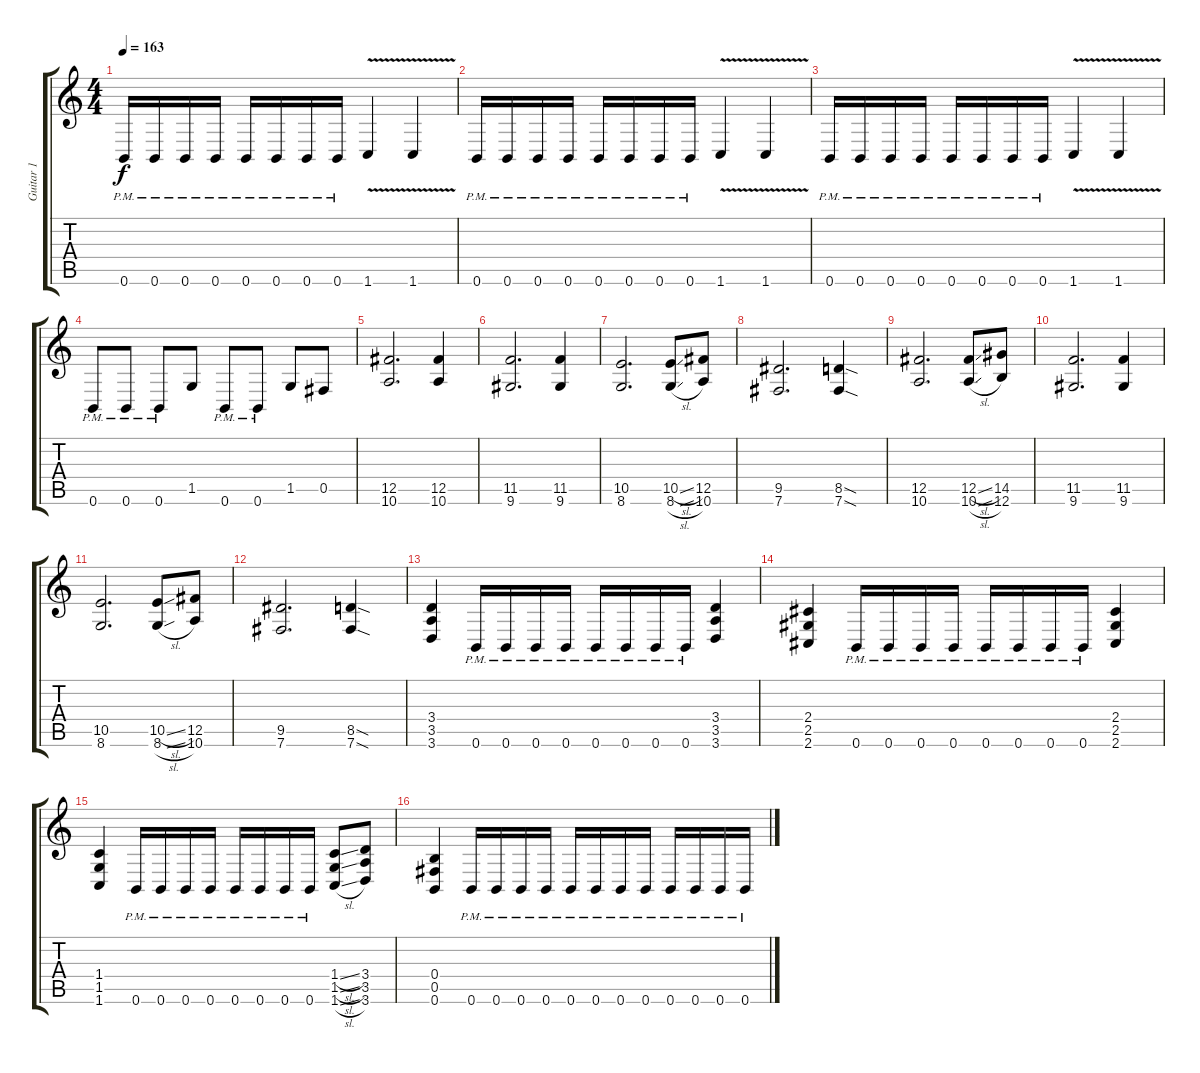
\track ("Guitar 1" "Guitar 1") {instrument distortionguitar}
\staff {score tabs}
\tuning (Db4 Ab3 E3 B2 Gb2 B1) {hide}
\ts (4 4)
\tempo 163
\clef g2
\ks c
0.6{pm}.16{dy f} 0.6{pm}.16 0.6{pm}.16 0.6{pm}.16 0.6{pm}.16 0.6{pm}.16 0.6{pm}.16 0.6{pm}.16 1.6{v}.4 1.6{v}.4 |
0.6{pm}.16 0.6{pm}.16 0.6{pm}.16 0.6{pm}.16 0.6{pm}.16 0.6{pm}.16 0.6{pm}.16 0.6{pm}.16 1.6{v}.4 1.6{v}.4 |
0.6{pm}.16 0.6{pm}.16 0.6{pm}.16 0.6{pm}.16 0.6{pm}.16 0.6{pm}.16 0.6{pm}.16 0.6{pm}.16 1.6{v}.4 1.6{v}.4 |
0.6{pm}.8 0.6{pm}.8 0.6{pm}.8 1.5.8 0.6{pm}.8 0.6{pm}.8 1.5.8 0.5.8 |
(12.5 10.6).2{d} (12.5 10.6).4 |
(11.5 9.6).2{d} (11.5 9.6).4 |
(10.5 8.6).2{d} (10.5{sl} 8.6{sl}).8 (12.5 10.6).8 |
(9.5 7.6).2{d} (8.5{sod} 7.6{sod}).4 |
(12.5 10.6).2{d} (12.5{sl} 10.6{sl}).8 (14.5 12.6).8 |
(11.5 9.6).2{d} (11.5 9.6).4 |
(10.5 8.6).2{d} (10.5{sl} 8.6{sl}).8 (12.5 10.6).8 |
(9.5 7.6).2{d} (8.5{sod} 7.6{sod}).4 |
(3.4 3.5 3.6).4 0.6{pm}.16 0.6{pm}.16 0.6{pm}.16 0.6{pm}.16 0.6{pm}.16 0.6{pm}.16 0.6{pm}.16 0.6{pm}.16 (3.4 3.5 3.6).4 |
(2.4 2.5 2.6).4 0.6{pm}.16 0.6{pm}.16 0.6{pm}.16 0.6{pm}.16 0.6{pm}.16 0.6{pm}.16 0.6{pm}.16 0.6{pm}.16 (2.4 2.5 2.6).4 |
(1.4 1.5 1.6).4 0.6{pm}.16 0.6{pm}.16 0.6{pm}.16 0.6{pm}.16 0.6{pm}.16 0.6{pm}.16 0.6{pm}.16 0.6{pm}.16 (1.4{sl} 1.5{sl} 1.6{sl}).8 (3.4 3.5 3.6).8 |
(0.4 0.5 0.6).4 0.6{pm}.16 0.6{pm}.16 0.6{pm}.16 0.6{pm}.16 0.6{pm}.16 0.6{pm}.16 0.6{pm}.16 0.6{pm}.16 0.6{pm}.16 0.6{pm}.16 0.6{pm}.16 0.6{pm}.16
